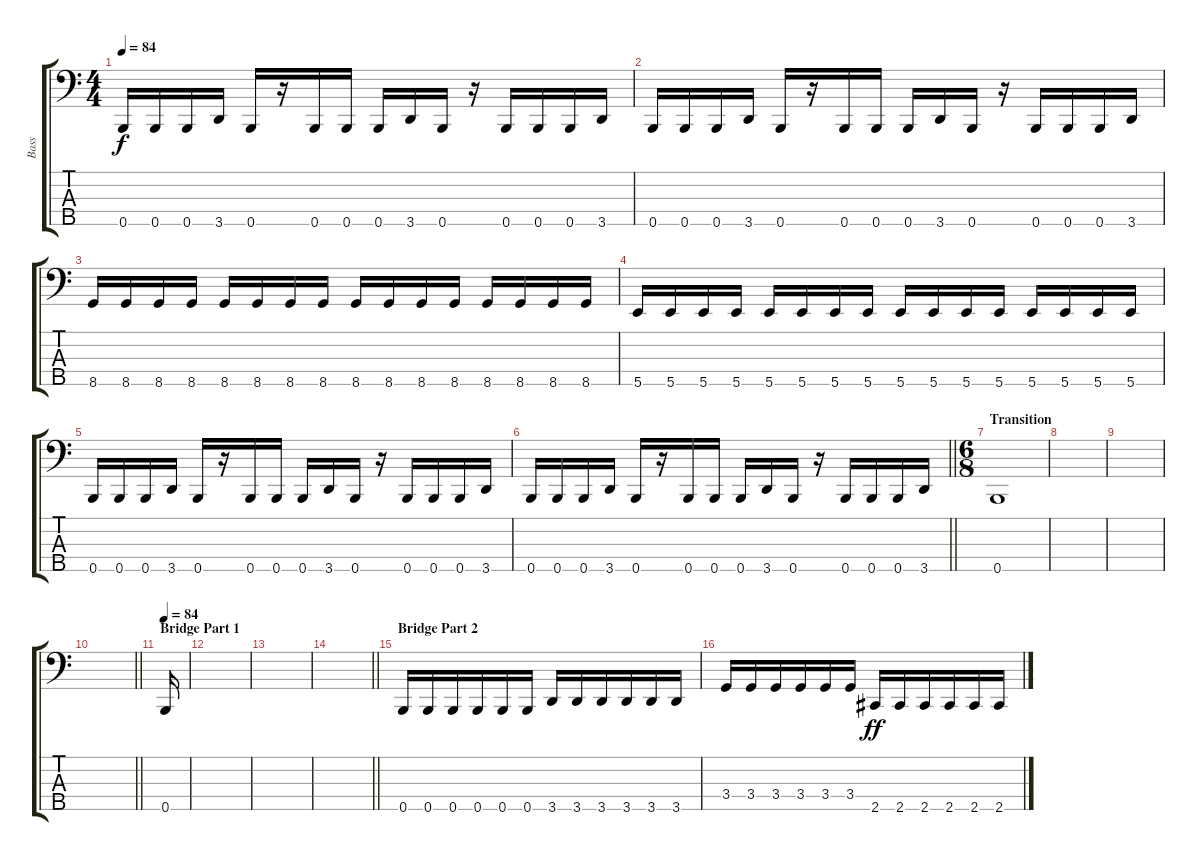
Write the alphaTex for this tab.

\track ("Bass" "Bass") {instrument electricbasspick}
\staff {score tabs}
\tuning (G2 D2 A1 E1 B0) {hide}
\ts (4 4)
\tempo 84
\clef f4
\ks c
0.5.16{dy f} 0.5.16 0.5.16 3.5.16 0.5.16 r.16 0.5.16 0.5.16 0.5.16 3.5.16 0.5.16 r.16 0.5.16 0.5.16 0.5.16 3.5.16 |
0.5.16 0.5.16 0.5.16 3.5.16 0.5.16 r.16 0.5.16 0.5.16 0.5.16 3.5.16 0.5.16 r.16 0.5.16 0.5.16 0.5.16 3.5.16 |
8.5.16 8.5.16 8.5.16 8.5.16 8.5.16 8.5.16 8.5.16 8.5.16 8.5.16 8.5.16 8.5.16 8.5.16 8.5.16 8.5.16 8.5.16 8.5.16 |
5.5.16 5.5.16 5.5.16 5.5.16 5.5.16 5.5.16 5.5.16 5.5.16 5.5.16 5.5.16 5.5.16 5.5.16 5.5.16 5.5.16 5.5.16 5.5.16 |
0.5.16 0.5.16 0.5.16 3.5.16 0.5.16 r.16 0.5.16 0.5.16 0.5.16 3.5.16 0.5.16 r.16 0.5.16 0.5.16 0.5.16 3.5.16 |
\barLineRight lightlight
0.5.16 0.5.16 0.5.16 3.5.16 0.5.16 r.16 0.5.16 0.5.16 0.5.16 3.5.16 0.5.16 r.16 0.5.16 0.5.16 0.5.16 3.5.16 |
\ts (6 8)
\section ("" "Transition")
0.5.1 |
|
|
\barLineRight lightlight
|
\section ("" "Bridge Part 1")
\tempo 84
0.5.16 |
|
|
\barLineRight lightlight
|
\section ("" "Bridge Part 2")
0.5.16 0.5.16 0.5.16 0.5.16 0.5.16 0.5.16 3.5.16 3.5.16 3.5.16 3.5.16 3.5.16 3.5.16 |
3.4.16 3.4.16 3.4.16 3.4.16 3.4.16 3.4.16 2.5.16{dy ff} 2.5.16 2.5.16 2.5.16 2.5.16 2.5.16
